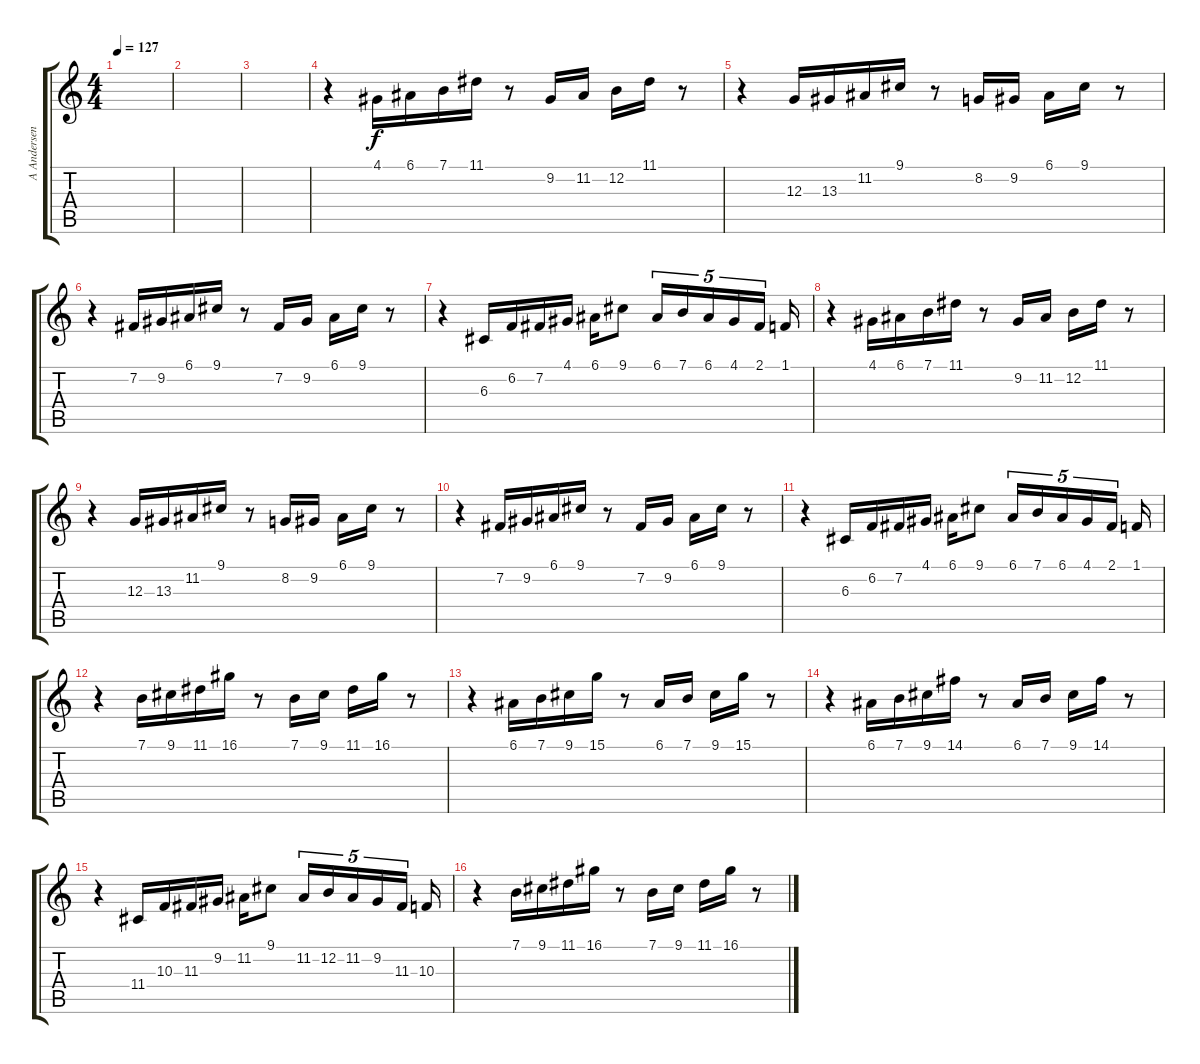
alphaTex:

\track ("A Andersen" "A Andersen") {instrument churchorgan}
\staff {score tabs}
\tuning (E4 B3 G3 D3 A2 E2) {hide}
\ts (4 4)
\tempo 127
\clef g2
\ks c
|
|
|
r.4{volume 11 instrument stringensemble1} 4.1.16 6.1.16 7.1.16 11.1.16 r.8 9.2.16 11.2.16 12.2.16 11.1.16 r.8 |
r.4 12.3.16 13.3.16 11.2.16 9.1.16 r.8 8.2.16 9.2.16 6.1.16 9.1.16 r.8 |
r.4 7.2.16 9.2.16 6.1.16 9.1.16 r.8 7.2.16 9.2.16 6.1.16 9.1.16 r.8 |
r.4 6.3.16 6.2.16 7.2.16 4.1.16 6.1.16 9.1.8 6.1.16{tu (5 4)} 7.1.16{tu (5 4)} 6.1.16{tu (5 4)} 4.1.16{tu (5 4)} 2.1.16{tu (5 4)} 1.1.16 |
r.4 4.1.16 6.1.16 7.1.16 11.1.16 r.8 9.2.16 11.2.16 12.2.16 11.1.16 r.8 |
r.4 12.3.16 13.3.16 11.2.16 9.1.16 r.8 8.2.16 9.2.16 6.1.16 9.1.16 r.8 |
r.4 7.2.16 9.2.16 6.1.16 9.1.16 r.8 7.2.16 9.2.16 6.1.16 9.1.16 r.8 |
r.4 6.3.16 6.2.16 7.2.16 4.1.16 6.1.16 9.1.8 6.1.16{tu (5 4)} 7.1.16{tu (5 4)} 6.1.16{tu (5 4)} 4.1.16{tu (5 4)} 2.1.16{tu (5 4)} 1.1.16 |
r.4 7.1.16 9.1.16 11.1.16 16.1.16 r.8 7.1.16 9.1.16 11.1.16 16.1.16 r.8 |
r.4 6.1.16 7.1.16 9.1.16 15.1.16 r.8 6.1.16 7.1.16 9.1.16 15.1.16 r.8 |
r.4 6.1.16 7.1.16 9.1.16 14.1.16 r.8 6.1.16 7.1.16 9.1.16 14.1.16 r.8 |
r.4 11.4.16 10.3.16 11.3.16 9.2.16 11.2.16 9.1.8 11.2.16{tu (5 4)} 12.2.16{tu (5 4)} 11.2.16{tu (5 4)} 9.2.16{tu (5 4)} 11.3.16{tu (5 4)} 10.3.16 |
r.4 7.1.16 9.1.16 11.1.16 16.1.16 r.8 7.1.16 9.1.16 11.1.16 16.1.16 r.8
